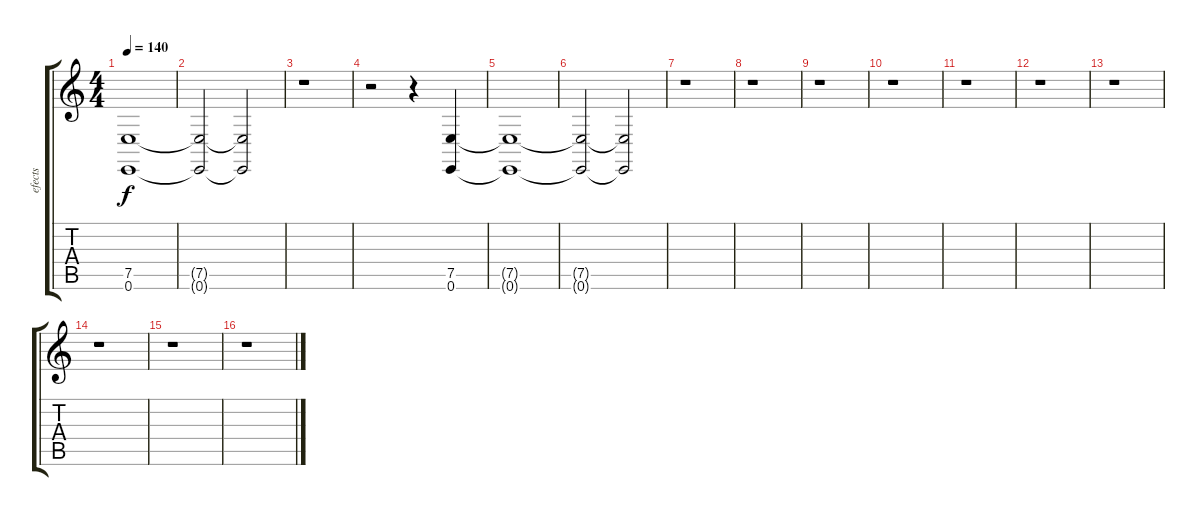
\track ("efects" "efects") {instrument reversecymbal}
\staff {score tabs}
\tuning (E4 B3 G3 D3 A2 E2) {hide}
\ts (4 4)
\tempo 140
\clef g2
\ks c
(7.5{t} 0.6{t}).1{dy f} |
(7.5{t} 0.6{t}).2 (7.5{t} 0.6{t}).2 |
r.1 |
r.2 r.4 (7.5 0.6).4 |
(7.5{t} 0.6{t}).1 |
(7.5{t} 0.6{t}).2 (7.5{t} 0.6{t}).2 |
r.1 |
r.1 |
r.1 |
r.1 |
r.1 |
r.1 |
r.1 |
r.1 |
r.1 |
r.1
